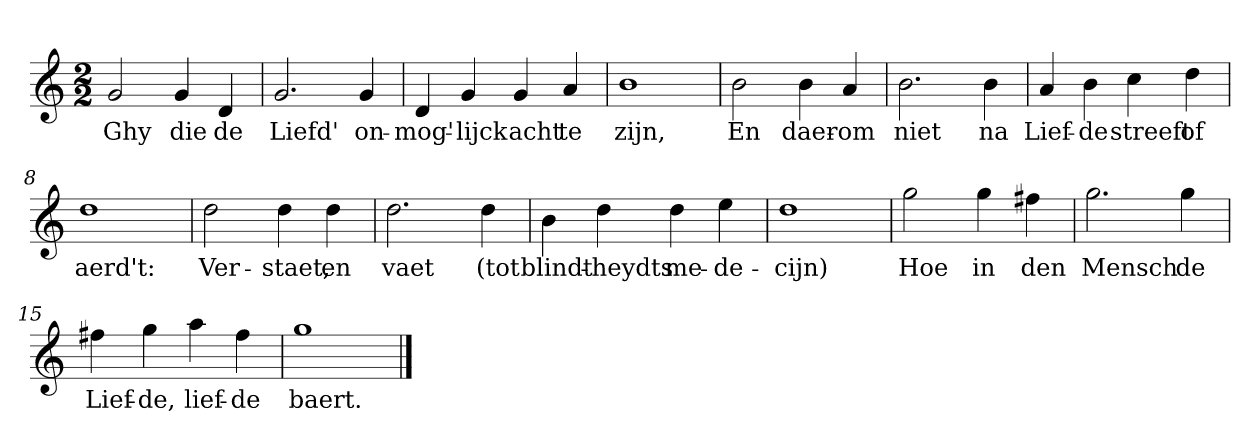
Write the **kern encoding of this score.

**kern	**text
*part1	*part1
*staff1	*staff1
*clefG2	*
*k[]	*
*G:mix	*
*M2/2	*
*MM120	*
=1	=1
2g	Ghy
4g	die
4d	de
=2	=2
2.g	Liefd'
4g	on-
=3	=3
4d	-mog'-
4g	-lijck
4g	acht
4a	te
=4	=4
1b	zijn,
=5	=5
2b	En
4b	daer-
4a	-om
=6	=6
2.b	niet
4b	na
=7	=7
4a	Lief-
4b	-de
4cc	streeft
4dd	of
=8	=8
1dd	aerd't:
=9	=9
2dd	Ver-
4dd	-staet,
4dd	en
=10	=10
2.dd	vaet
4dd	(tot
=11	=11
4b	blindt-
4dd	-heydts
4dd	me-
4ee	-de-
=12	=12
1dd	-cijn)
=13	=13
2gg	Hoe
4gg	in
4ff#X	den
=14	=14
2.gg	Mensch
4gg	de
=15	=15
4ff#X	Lief-
4gg	-de,
4aa	lief-
4ff#	-de
=16	=16
1gg	baert.
==	==
*-	*-
